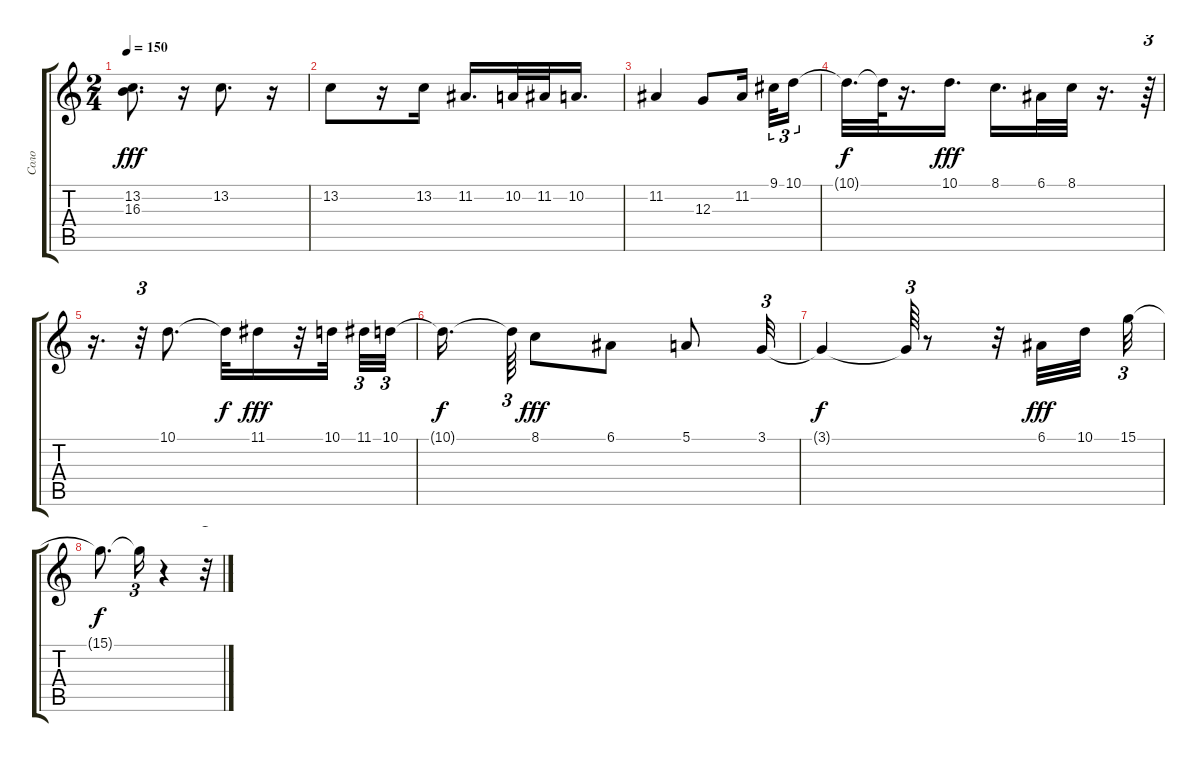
\track ("Соло" "Соло") {instrument accordion}
\staff {score tabs}
\tuning (E4 B3 G3 D3 A2 E2) {hide}
\ts (2 4)
\tempo 150
\clef g2
\ks c
(13.2 16.3).8{d dy fff} r.16 13.2.8{d} r.16 |
13.2.8 r.16 13.2.16 11.2.16{d} 10.2.32 11.2.32 10.2.16{d} |
11.2.4 12.3.8 11.2.16{beam splitsecondary} 9.1.32{tu (3 2)} 10.1.16{tu (3 2)} |
10.1{t}.32{d dy f} 10.1{t}.64 r.16{d} 10.1.16{d dy fff} 8.1.16{d} 6.1.32 8.1.32 r.16{d} r.64{tu (3 2)} |
r.16{d} r.32{tu (3 2)} 10.1.8{d} 10.1{t}.32{dy f} 11.1.16{dy fff} r.32 10.1.32{beam splitsecondary} 11.1.32{tu (3 2)} 10.1.32{tu (3 2)} |
10.1{t}.16{d dy f beam splitsecondary} 10.1{t}.64{tu (3 2)} 8.1.8{dy fff} 6.1.8 5.1.8 3.1.32{tu (3 2)} |
3.1{t}.4{dy f} 3.1{t}.64{tu (3 2)} r.8 r.32 6.1.32{dy fff} 10.1.32{beam splitsecondary} 15.1.32{tu (3 2)} |
15.1{t}.8{d dy f} 15.1{t}.16{tu (3 2)} r.4 r.32{tu (3 2)}
